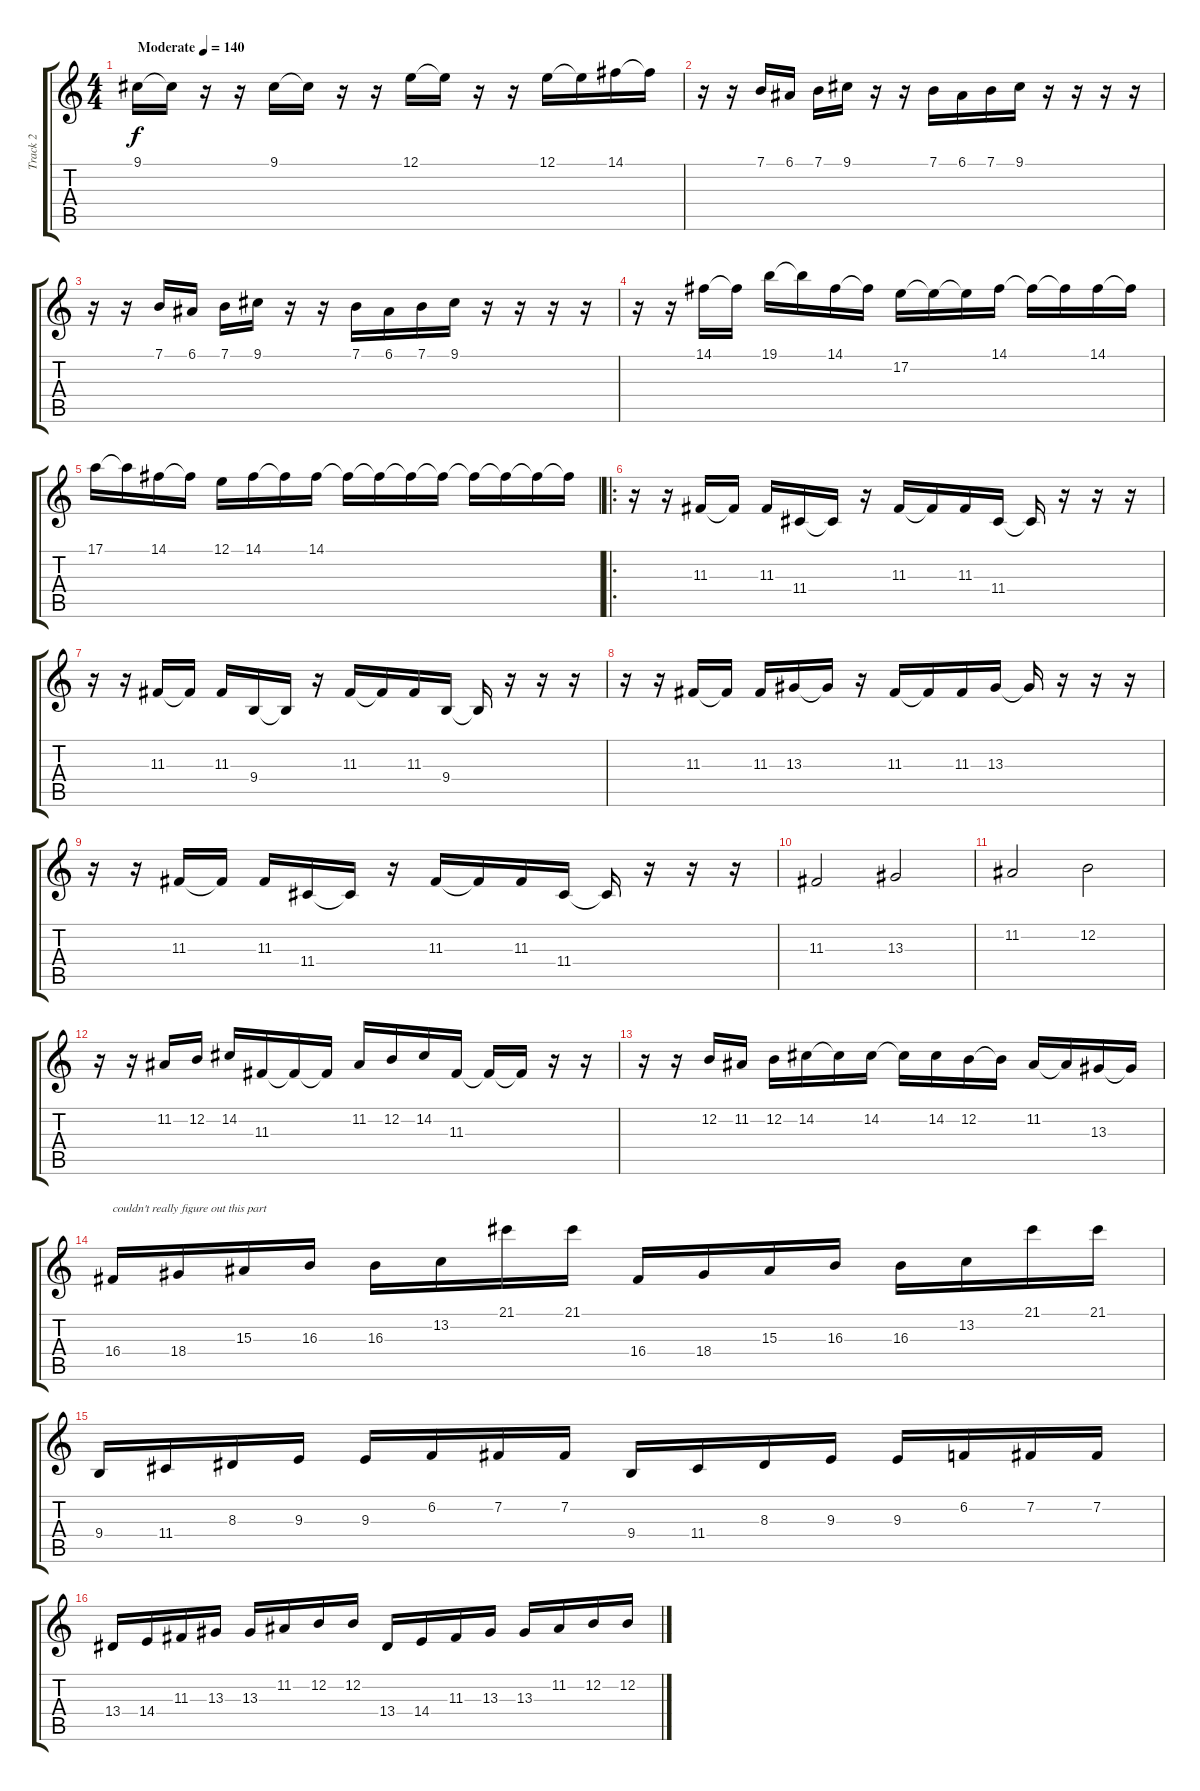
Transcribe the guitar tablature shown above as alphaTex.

\track ("Track 2" "Track 2") {instrument lead5charang bank 255}
\staff {score tabs}
\tuning (E4 B3 G3 D3 A2 E2) {hide}
\ts (4 4)
\tempo (140 "Moderate")
\clef g2
\ks c
9.1.16{dy f instrument lead5charang} 9.1{t}.16 r.16 r.16 9.1.16 9.1{t}.16 r.16 r.16 12.1.16 12.1{t}.16 r.16 r.16 12.1.16 12.1{t}.16 14.1.16 14.1{t}.16 |
r.16 r.16 7.1.16 6.1.16 7.1.16 9.1.16 r.16 r.16 7.1.16 6.1.16 7.1.16 9.1.16 r.16 r.16 r.16 r.16 |
r.16 r.16 7.1.16 6.1.16 7.1.16 9.1.16 r.16 r.16 7.1.16 6.1.16 7.1.16 9.1.16 r.16 r.16 r.16 r.16 |
r.16 r.16 14.1.16 14.1{t}.16 19.1.16 19.1{t}.16 14.1.16 14.1{t}.16 17.2.16 17.2{t}.16 17.2{t}.16 14.1.16 14.1{t}.16 14.1{t}.16 14.1.16 14.1{t}.16 |
17.1.16 17.1{t}.16 14.1.16 14.1{t}.16 12.1.16 14.1.16 14.1{t}.16 14.1.16 14.1{t}.16 14.1{t}.16 14.1{t}.16 14.1{t}.16 14.1{t}.16 14.1{t}.16 14.1{t}.16 14.1{t}.16 |
\ro
r.16 r.16 11.3.16 11.3{t}.16 11.3.16 11.4.16 11.4{t}.16 r.16 11.3.16 11.3{t}.16 11.3.16 11.4.16 11.4{t}.16 r.16 r.16 r.16 |
r.16 r.16 11.3.16 11.3{t}.16 11.3.16 9.4.16 9.4{t}.16 r.16 11.3.16 11.3{t}.16 11.3.16 9.4.16 9.4{t}.16 r.16 r.16 r.16 |
r.16 r.16 11.3.16 11.3{t}.16 11.3.16 13.3.16 13.3{t}.16 r.16 11.3.16 11.3{t}.16 11.3.16 13.3.16 13.3{t}.16 r.16 r.16 r.16 |
r.16 r.16 11.3.16 11.3{t}.16 11.3.16 11.4.16 11.4{t}.16 r.16 11.3.16 11.3{t}.16 11.3.16 11.4.16 11.4{t}.16 r.16 r.16 r.16 |
11.3.2 13.3.2 |
11.2.2 12.2.2 |
r.16 r.16 11.2.16 12.2.16 14.2.16 11.3.16 11.3{t}.16 11.3{t}.16 11.2.16 12.2.16 14.2.16 11.3.16 11.3{t}.16 11.3{t}.16 r.16 r.16 |
r.16 r.16 12.2.16 11.2.16 12.2.16 14.2.16 14.2{t}.16 14.2.16 14.2{t}.16 14.2.16 12.2.16 12.2{t}.16 11.2.16 11.2{t}.16 13.3.16 13.3{t}.16 |
16.4.16{txt "couldn't really figure out this part"} 18.4.16 15.3.16 16.3.16 16.3.16 13.2.16 21.1.16 21.1.16 16.4.16 18.4.16 15.3.16 16.3.16 16.3.16 13.2.16 21.1.16 21.1.16 |
9.4.16 11.4.16 8.3.16 9.3.16 9.3.16 6.2.16 7.2.16 7.2.16 9.4.16 11.4.16 8.3.16 9.3.16 9.3.16 6.2.16 7.2.16 7.2.16 |
13.4.16 14.4.16 11.3.16 13.3.16 13.3.16 11.2.16 12.2.16 12.2.16 13.4.16 14.4.16 11.3.16 13.3.16 13.3.16 11.2.16 12.2.16 12.2.16
